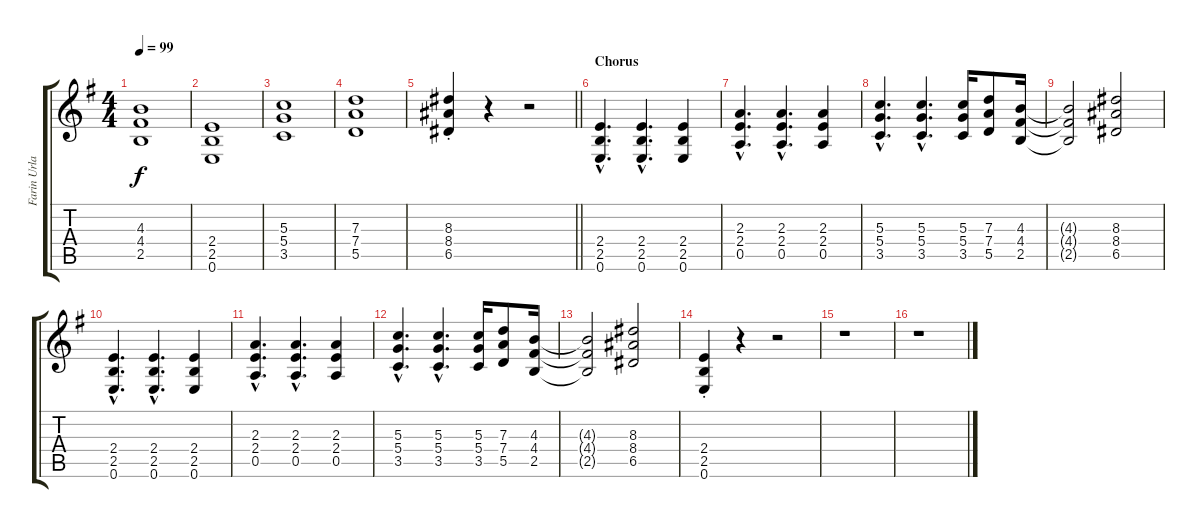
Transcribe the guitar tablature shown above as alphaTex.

\track ("Farin Urlaub" "Farin Urla") {instrument distortionguitar}
\staff {score tabs}
\tuning (E4 B3 G3 D3 A2 E2) {hide}
\ts (4 4)
\tempo 99
\clef g2
\ks g
(4.3 4.4 2.5).1{dy f} |
(2.4 2.5 0.6).1 |
(5.3 5.4 3.5).1 |
(7.3 7.4 5.5).1 |
\barLineRight lightlight
(8.3{st} 8.4{st} 6.5{st}).4 r.4 r.2 |
\section ("" "Chorus")
(2.4{hac} 2.5{hac} 0.6{hac}).4{d} (2.4{hac} 2.5{hac} 0.6{hac}).4{d} (2.4 2.5 0.6).4 |
(2.3{hac} 2.4{hac} 0.5{hac}).4{d} (2.3{hac} 2.4{hac} 0.5{hac}).4{d} (2.3 2.4 0.5).4 |
(5.3{hac} 5.4{hac} 3.5{hac}).4{d} (5.3{hac} 5.4{hac} 3.5{hac}).4{d} (5.3 5.4 3.5).16 (7.3 7.4 5.5).8 (4.3 4.4 2.5).16 |
(4.3{t} 4.4{t} 2.5{t}).2 (8.3 8.4 6.5).2 |
(2.4{hac} 2.5{hac} 0.6{hac}).4{d} (2.4{hac} 2.5{hac} 0.6{hac}).4{d} (2.4 2.5 0.6).4 |
(2.3{hac} 2.4{hac} 0.5{hac}).4{d} (2.3{hac} 2.4{hac} 0.5{hac}).4{d} (2.3 2.4 0.5).4 |
(5.3{hac} 5.4{hac} 3.5{hac}).4{d} (5.3{hac} 5.4{hac} 3.5{hac}).4{d} (5.3 5.4 3.5).16 (7.3 7.4 5.5).8 (4.3 4.4 2.5).16 |
(4.3{t} 4.4{t} 2.5{t}).2 (8.3 8.4 6.5).2 |
(2.4{st} 2.5{st} 0.6{st}).4 r.4 r.2 |
r.1 |
r.1
